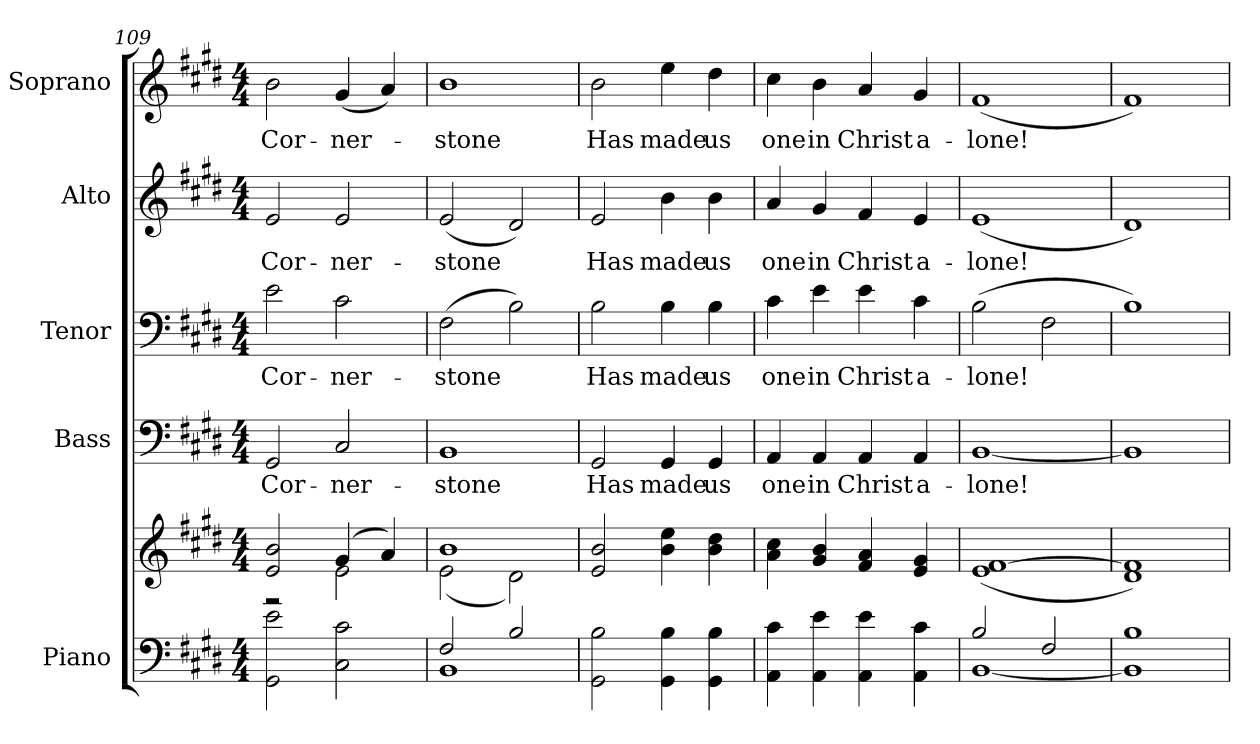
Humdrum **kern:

**kern	**kern	**kern	**text	**kern	**text	**kern	**text	**kern	**text
*part5	*part5	*part4	*part4	*part3	*part3	*part2	*part2	*part1	*part1
*staff6	*staff5	*staff4	*staff4	*staff3	*staff3	*staff2	*staff2	*staff1	*staff1
*I"Piano	*	*I"Bass	*	*I"Tenor	*	*I"Alto	*	*I"Soprano	*
*I'Pno.	*	*I'B.	*	*I'T.	*	*I'A.	*	*I'S.	*
!!LO:PB:g=z
*clefF4	*clefG2	*clefF4	*	*clefF4	*	*clefG2	*	*clefG2	*
*k[f#c#g#d#]	*k[f#c#g#d#]	*k[f#c#g#d#]	*	*k[f#c#g#d#]	*	*k[f#c#g#d#]	*	*k[f#c#g#d#]	*
*E:	*E:	*E:	*	*E:	*	*E:	*	*E:	*
*M4/4	*M4/4	*M4/4	*	*M4/4	*	*M4/4	*	*M4/4	*
=109	=109	=109	=109	=109	=109	=109	=109	=109	=109
*	*^	*	*	*	*	*	*	*	*
!	!	!	!	!LO:LY:b:color=#000000	!	!	!	!	!	!
!	!	!	!	!	!	!LO:LY:b:color=#000000	!	!	!	!
!	!	!	!	!	!	!	!	!LO:LY:b:color=#000000	!	!
!	!	!	!	!	!	!	!	!	!	!LO:LY:b:color=#000000
2GG#i\ 2ei	2ei/ 2bi	2r	2GG#i/	Cor-	2ei\	Cor-	2ei/	Cor-	2bi\	Cor-
!	!	!	!	!LO:LY:b:color=#000000	!	!	!	!	!	!
!	!	!	!	!	!	!LO:LY:b:color=#000000	!	!	!	!
!	!	!	!	!	!	!	!	!LO:LY:b:color=#000000	!	!
!	!	!	!	!	!	!	!	!	!	!LO:LY:b:color=#000000
2C#i\ 2c#i	(4g#i/	2ei\	2C#i/	-ner-	2c#i\	-ner-	2ei/	-ner-	(4g#i/	-ner-
.	4ai/)	.	.	.	.	.	.	.	4ai/)	.
=110	=110	=110	=110	=110	=110	=110	=110	=110	=110	=110
*^	*	*	*	*	*	*	*	*	*	*
!	!	!	!	!	!LO:LY:b:color=#000000	!	!	!	!	!	!
!	!	!	!	!	!	!	!LO:LY:b:color=#000000	!	!	!	!
!	!	!	!	!	!	!	!	!	!LO:LY:b:color=#000000	!	!
!	!	!	!	!	!	!	!	!	!	!	!LO:LY:b:color=#000000
2F#i/	1BBi	1bi	(2ei\	1BBi	-stone	(2F#i\	-stone	(2ei/	-stone	1bi	-stone
2Bi/	.	.	2d#i\)	.	.	2Bi\)	.	2d#i/)	.	.	.
*v	*v	*	*	*	*	*	*	*	*	*	*
*	*v	*v	*	*	*	*	*	*	*	*
=111	=111	=111	=111	=111	=111	=111	=111	=111	=111
*	*^	*	*	*	*	*	*	*	*
!	!	!	!	!LO:LY:b:color=#000000	!	!	!	!	!	!
*	*v	*v	*	*	*	*	*	*	*	*
*	*^	*	*	*	*	*	*	*	*
!	!	!	!	!	!	!LO:LY:b:color=#000000	!	!	!	!
*	*v	*v	*	*	*	*	*	*	*	*
*	*^	*	*	*	*	*	*	*	*
!	!	!	!	!	!	!	!	!LO:LY:b:color=#000000	!	!
*	*v	*v	*	*	*	*	*	*	*	*
*	*^	*	*	*	*	*	*	*	*
!	!	!	!	!	!	!	!	!	!	!LO:LY:b:color=#000000
*	*v	*v	*	*	*	*	*	*	*	*
2GG#i\ 2Bi	2ei/ 2bi	2GG#i/	Has	2Bi\	Has	2ei/	Has	2bi\	Has
!	!	!	!LO:LY:b:color=#000000	!	!	!	!	!	!
!	!	!	!	!	!LO:LY:b:color=#000000	!	!	!	!
!	!	!	!	!	!	!	!LO:LY:b:color=#000000	!	!
!	!	!	!	!	!	!	!	!	!LO:LY:b:color=#000000
4GG#i\ 4Bi	4bi\ 4eei	4GG#i/	made	4Bi\	made	4bi\	made	4eei\	made
!	!	!	!LO:LY:b:color=#000000	!	!	!	!	!	!
!	!	!	!	!	!LO:LY:b:color=#000000	!	!	!	!
!	!	!	!	!	!	!	!LO:LY:b:color=#000000	!	!
!	!	!	!	!	!	!	!	!	!LO:LY:b:color=#000000
4GG#i\ 4Bi	4bi\ 4dd#i	4GG#i/	us	4Bi\	us	4bi\	us	4dd#i\	us
!!LO:PB:g=z
=112	=112	=112	=112	=112	=112	=112	=112	=112	=112
!	!	!	!LO:LY:b:color=#000000	!	!	!	!	!	!
!	!	!	!	!	!LO:LY:b:color=#000000	!	!	!	!
!	!	!	!	!	!	!	!LO:LY:b:color=#000000	!	!
!	!	!	!	!	!	!	!	!	!LO:LY:b:color=#000000
4AAi\ 4c#i	4ai\ 4cc#i	4AAi/	one	4c#i\	one	4ai/	one	4cc#i\	one
!	!	!	!LO:LY:b:color=#000000	!	!	!	!	!	!
!	!	!	!	!	!LO:LY:b:color=#000000	!	!	!	!
!	!	!	!	!	!	!	!LO:LY:b:color=#000000	!	!
!	!	!	!	!	!	!	!	!	!LO:LY:b:color=#000000
4AAi\ 4ei	4g#i/ 4bi	4AAi/	in	4ei\	in	4g#i/	in	4bi\	in
!	!	!	!LO:LY:b:color=#000000	!	!	!	!	!	!
!	!	!	!	!	!LO:LY:b:color=#000000	!	!	!	!
!	!	!	!	!	!	!	!LO:LY:b:color=#000000	!	!
!	!	!	!	!	!	!	!	!	!LO:LY:b:color=#000000
4AAi\ 4ei	4f#i/ 4ai	4AAi/	Christ	4ei\	Christ	4f#i/	Christ	4ai/	Christ
!	!	!	!LO:LY:b:color=#000000	!	!	!	!	!	!
!	!	!	!	!	!LO:LY:b:color=#000000	!	!	!	!
!	!	!	!	!	!	!	!LO:LY:b:color=#000000	!	!
!	!	!	!	!	!	!	!	!	!LO:LY:b:color=#000000
4AAi\ 4c#i	4ei/ 4g#i	4AAi/	a-	4c#i\	a-	4ei/	a-	4g#i/	a-
=113	=113	=113	=113	=113	=113	=113	=113	=113	=113
*^	*	*	*	*	*	*	*	*	*
!	!	!	!	!LO:LY:b:color=#000000	!	!	!	!	!	!
!	!	!	!	!	!	!LO:LY:b:color=#000000	!	!	!	!
!	!	!	!	!	!	!	!	!LO:LY:b:color=#000000	!	!
!	!	!	!	!	!	!	!	!	!	!LO:LY:b:color=#000000
2Bi/	[<1BBi	(1ei [>1f#i	[<1BBi	-lone!	(2Bi\	-lone!	(1ei	-lone!	(1f#i	-lone!
2F#i/	.	.	.	.	2F#i\	.	.	.	.	.
=114	=114	=114	=114	=114	=114	=114	=114	=114	=114	=114
1Bi	1BBi]	1d#i 1f#i])	1BBi]	.	1Bi)	.	1d#i)	.	1f#i)	.
*v	*v	*	*	*	*	*	*	*	*	*
=	=	=	=	=	=	=	=	=	=
*-	*-	*-	*-	*-	*-	*-	*-	*-	*-
